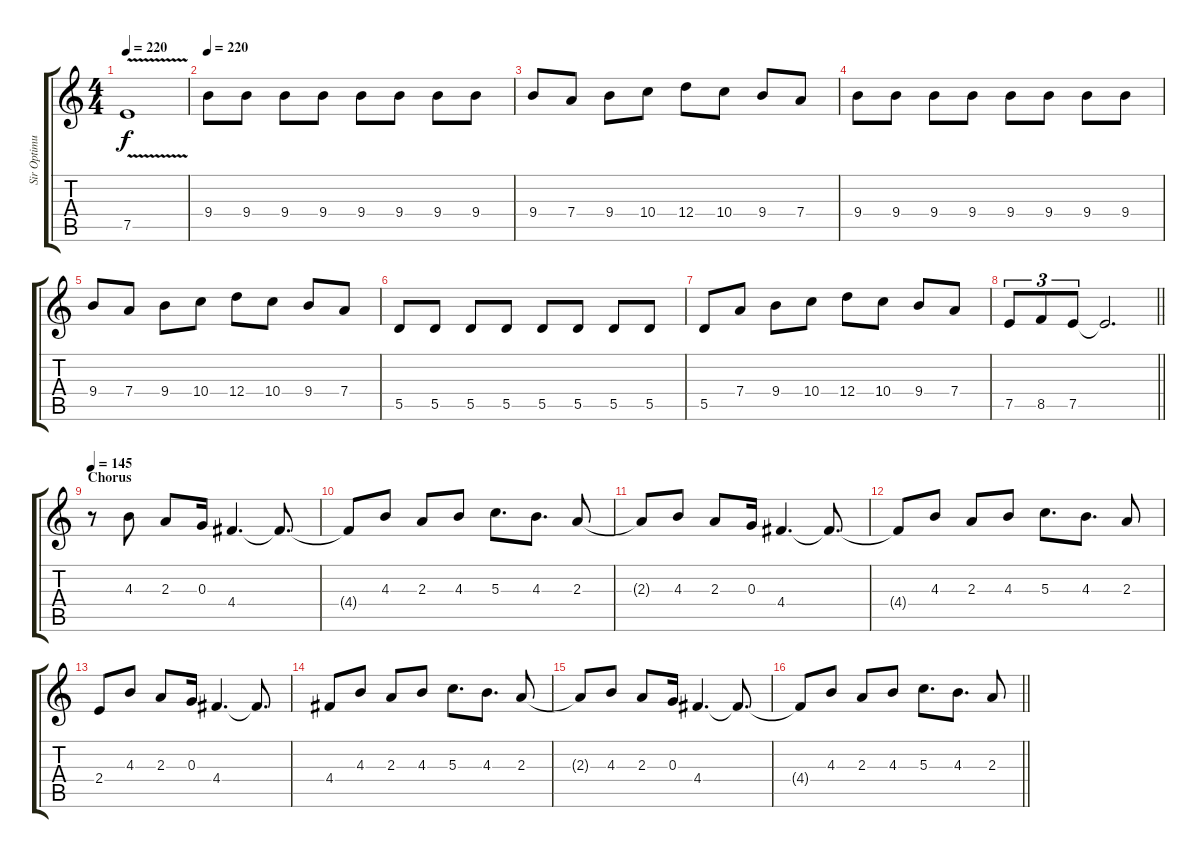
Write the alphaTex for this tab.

\track ("Sir Optimus Prime" "Sir Optimu") {instrument distortionguitar}
\staff {score tabs}
\tuning (E4 B3 G3 D3 A2 E2) {hide}
\ts (4 4)
\tempo 220
\clef g2
\ks c
7.5{v}.1{dy f} |
\tempo 220
9.4.8 9.4.8 9.4.8 9.4.8 9.4.8 9.4.8 9.4.8 9.4.8 |
9.4.8 7.4.8 9.4.8 10.4.8 12.4.8 10.4.8 9.4.8 7.4.8 |
9.4.8 9.4.8 9.4.8 9.4.8 9.4.8 9.4.8 9.4.8 9.4.8 |
9.4.8 7.4.8 9.4.8 10.4.8 12.4.8 10.4.8 9.4.8 7.4.8 |
5.5.8 5.5.8 5.5.8 5.5.8 5.5.8 5.5.8 5.5.8 5.5.8 |
5.5.8 7.4.8 9.4.8 10.4.8 12.4.8 10.4.8 9.4.8 7.4.8 |
\barLineRight lightlight
7.5.8{tu (3 2)} 8.5.8{tu (3 2)} 7.5.8{tu (3 2)} 7.5{t}.2{d} |
\section ("" "Chorus")
\tempo 145
r.8 4.3.8 2.3.8 0.3.16 4.4.4{d} 4.4{t}.8{d} |
4.4{t}.8 4.3.8 2.3.8 4.3.8 5.3.8{d} 4.3.8{d} 2.3.8 |
2.3{t}.8 4.3.8 2.3.8 0.3.16 4.4.4{d} 4.4{t}.8{d} |
4.4{t}.8 4.3.8 2.3.8 4.3.8 5.3.8{d} 4.3.8{d} 2.3.8 |
2.4.8 4.3.8 2.3.8 0.3.16 4.4.4{d} 4.4{t}.8{d} |
4.4.8 4.3.8 2.3.8 4.3.8 5.3.8{d} 4.3.8{d} 2.3.8 |
2.3{t}.8 4.3.8 2.3.8 0.3.16 4.4.4{d} 4.4{t}.8{d} |
\barLineRight lightlight
4.4{t}.8 4.3.8 2.3.8 4.3.8 5.3.8{d} 4.3.8{d} 2.3.8
